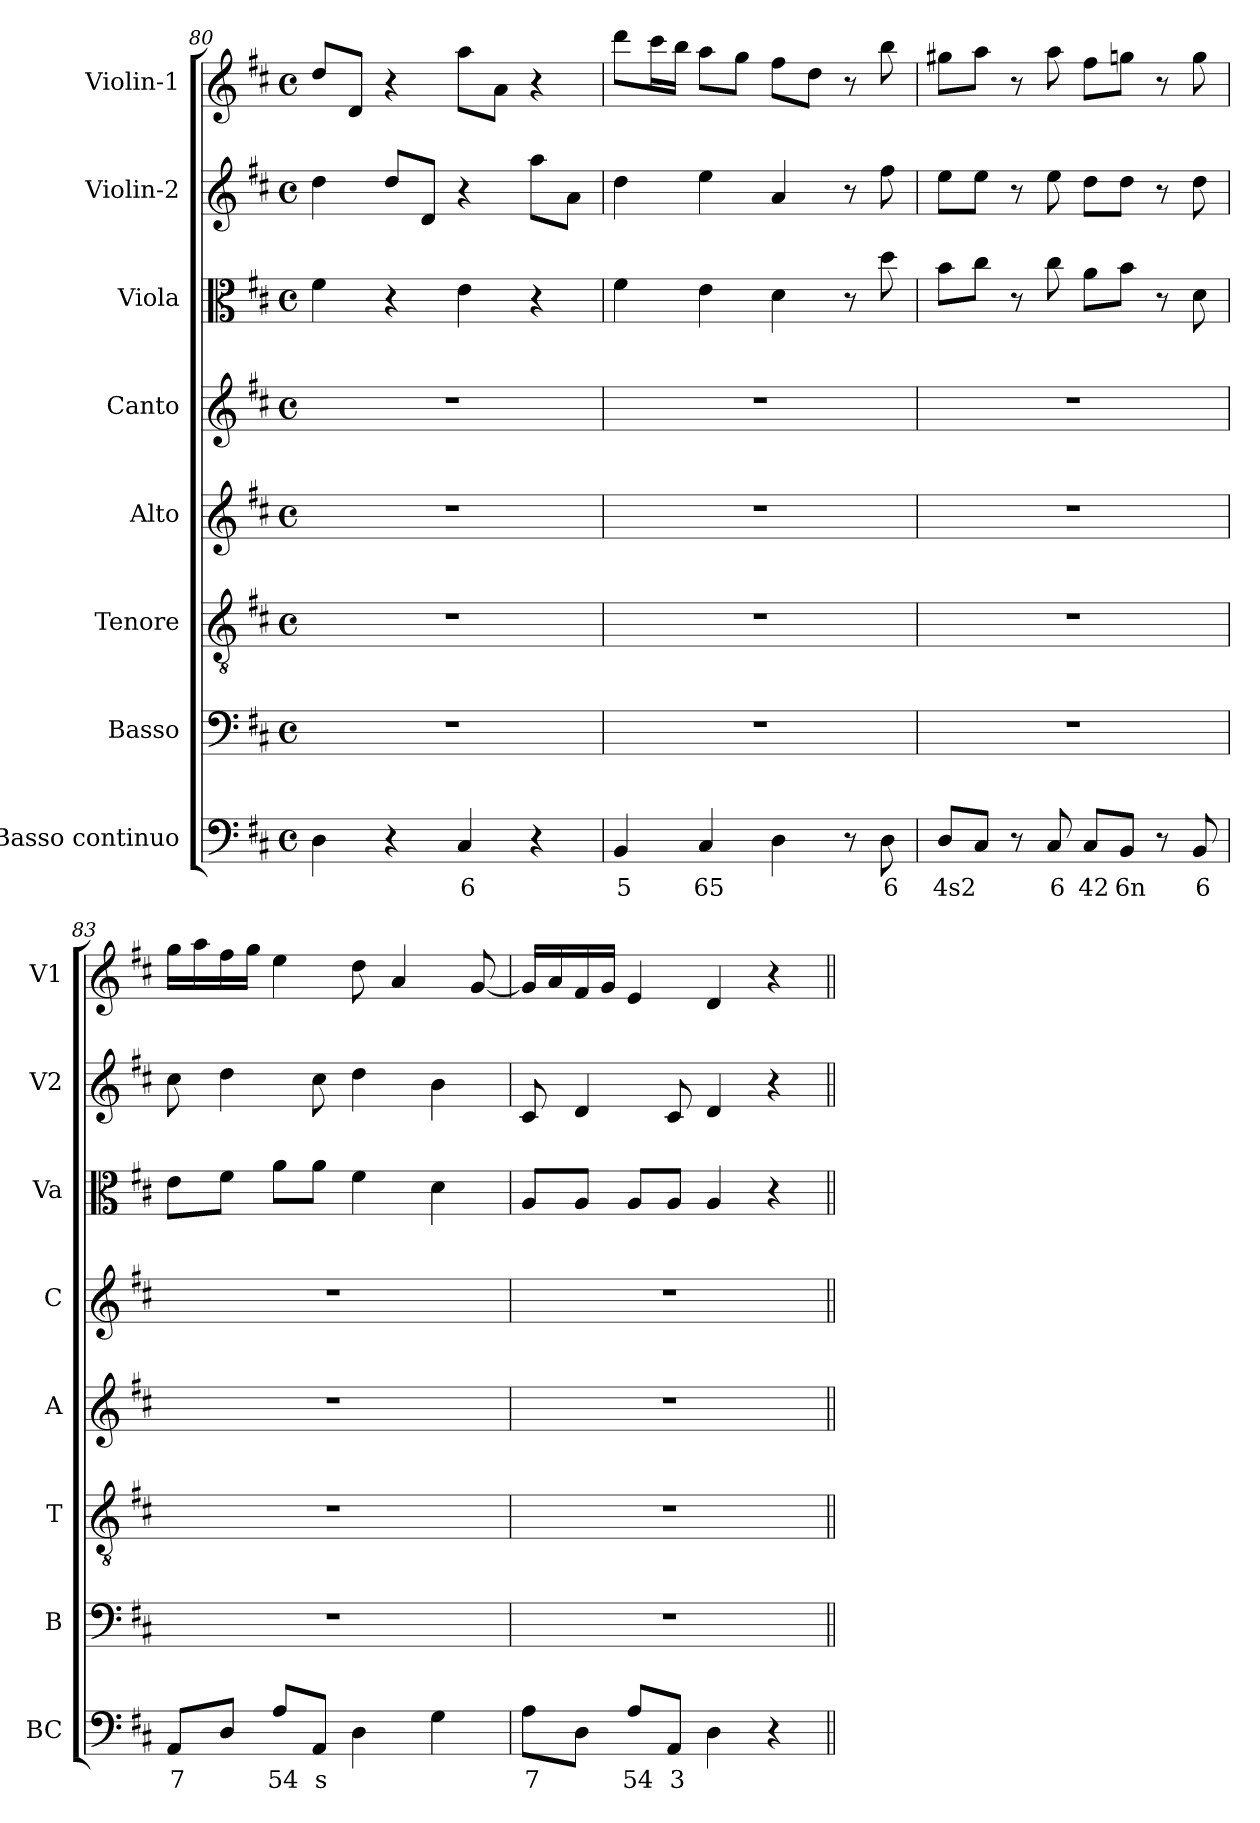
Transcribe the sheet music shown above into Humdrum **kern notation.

**kern	**text	**kern	**kern	**kern	**kern	**kern	**kern	**kern
*part8	*part8	*part7	*part6	*part5	*part4	*part3	*part2	*part1
*staff8	*staff8	*staff7	*staff6	*staff5	*staff4	*staff3	*staff2	*staff1
*I"Basso continuo	*	*I"Basso	*I"Tenore	*I"Alto	*I"Canto	*I"Viola	*I"Violin-2	*I"Violin-1
*I'BC	*	*I'B	*I'T	*I'A	*I'C	*I'Va	*I'V2	*I'V1
*clefF4	*	*clefF4	*clefGv2	*clefG2	*clefG2	*clefC3	*clefG2	*clefG2
*k[f#c#]	*	*k[f#c#]	*k[f#c#]	*k[f#c#]	*k[f#c#]	*k[f#c#]	*k[f#c#]	*k[f#c#]
*D:	*	*D:	*D:	*D:	*D:	*D:	*D:	*D:
*M4/4	*	*M4/4	*M4/4	*M4/4	*M4/4	*M4/4	*M4/4	*M4/4
*met(c)	*	*met(c)	*met(c)	*met(c)	*met(c)	*met(c)	*met(c)	*met(c)
=80	=80	=80	=80	=80	=80	=80	=80	=80
4D\	.	1r	1r	1r	1r	4f#\	4dd\	8dd/L
.	.	.	.	.	.	.	.	8d/J
4r	.	.	.	.	.	4r	8dd/L	4r
.	.	.	.	.	.	.	8d/J	.
!	!LO:LY:b	!	!	!	!	!	!	!
4C#/	6	.	.	.	.	4e\	4r	8aa\L
.	.	.	.	.	.	.	.	8a\J
4r	.	.	.	.	.	4r	8aa\L	4r
.	.	.	.	.	.	.	8a\J	.
=81	=81	=81	=81	=81	=81	=81	=81	=81
!	!LO:LY:b	!	!	!	!	!	!	!
4BB/	5	1r	1r	1r	1r	4f#\	4dd\	8ddd\L
.	.	.	.	.	.	.	.	16ccc#\L
.	.	.	.	.	.	.	.	16bb\JJ
!	!LO:LY:b	!	!	!	!	!	!	!
4C#/	65	.	.	.	.	4e\	4ee\	8aa\L
.	.	.	.	.	.	.	.	8gg\J
4D\	.	.	.	.	.	4d\	4a/	8ff#\L
.	.	.	.	.	.	.	.	8dd\J
8r	.	.	.	.	.	8r	8r	8r
!	!LO:LY:b	!	!	!	!	!	!	!
8D\	6	.	.	.	.	8dd\	8ff#\	8bb\
=82	=82	=82	=82	=82	=82	=82	=82	=82
!	!LO:LY:b	!	!	!	!	!	!	!
8D/L	4s2	1r	1r	1r	1r	8b\L	8ee\L	8gg#X\L
8C#/J	.	.	.	.	.	8cc#\J	8ee\J	8aa\J
8r	.	.	.	.	.	8r	8r	8r
!	!LO:LY:b	!	!	!	!	!	!	!
8C#/	6	.	.	.	.	8cc#\	8ee\	8aa\
!	!LO:LY:b	!	!	!	!	!	!	!
8C#/L	42	.	.	.	.	8a\L	8dd\L	8ff#\L
!	!LO:LY:b	!	!	!	!	!	!	!
8BB/J	6n	.	.	.	.	8b\J	8dd\J	8ggn\J
8r	.	.	.	.	.	8r	8r	8r
!	!LO:LY:b	!	!	!	!	!	!	!
8BB/	6	.	.	.	.	8d\	8dd\	8gg\
=83	=83	=83	=83	=83	=83	=83	=83	=83
!	!LO:LY:b	!	!	!	!	!	!	!
*^	*	*	*	*	*	*	*	*
8AA/L	2ryy	7	1r	1r	1r	1r	8e\L	8cc#\	16gg\LL
.	.	.	.	.	.	.	.	.	16aa\
8D/J	.	.	.	.	.	.	8f#\J	4dd\	16ff#\
.	.	.	.	.	.	.	.	.	16gg\JJ
!	!	!LO:LY:b	!	!	!	!	!	!	!
8A/L	.	54	.	.	.	.	8a\L	.	4ee\
!	!	!LO:LY:b	!	!	!	!	!	!	!
8AA/J	.	s	.	.	.	.	8a\J	8cc#\	.
4D\	4ryy	.	.	.	.	.	4f#\	4dd\	8dd\
.	.	.	.	.	.	.	.	.	4a/
4G\	8ryy	.	.	.	.	.	4d\	4b\	.
.	8ryy	.	.	.	.	.	.	.	[8g/
=84	=84	=84	=84	=84	=84	=84	=84	=84	=84
!	!	!LO:LY:b	!	!	!	!	!	!	!
*v	*v	*	*	*	*	*	*	*	*
8A\L	7	1r	1r	1r	1r	8A/L	8c#/	16g/LL]
.	.	.	.	.	.	.	.	16a/
8D\J	.	.	.	.	.	8A/J	4d/	16f#/
.	.	.	.	.	.	.	.	16g/JJ
!	!LO:LY:b	!	!	!	!	!	!	!
8A/L	54	.	.	.	.	8A/L	.	4e/
!	!LO:LY:b	!	!	!	!	!	!	!
8AA/J	3	.	.	.	.	8A/J	8c#/	.
4D\	.	.	.	.	.	4A/	4d/	4d/
4r	.	.	.	.	.	4r	4r	4r
=||	=||	=||	=||	=||	=||	=||	=||	=||
*-	*-	*-	*-	*-	*-	*-	*-	*-
